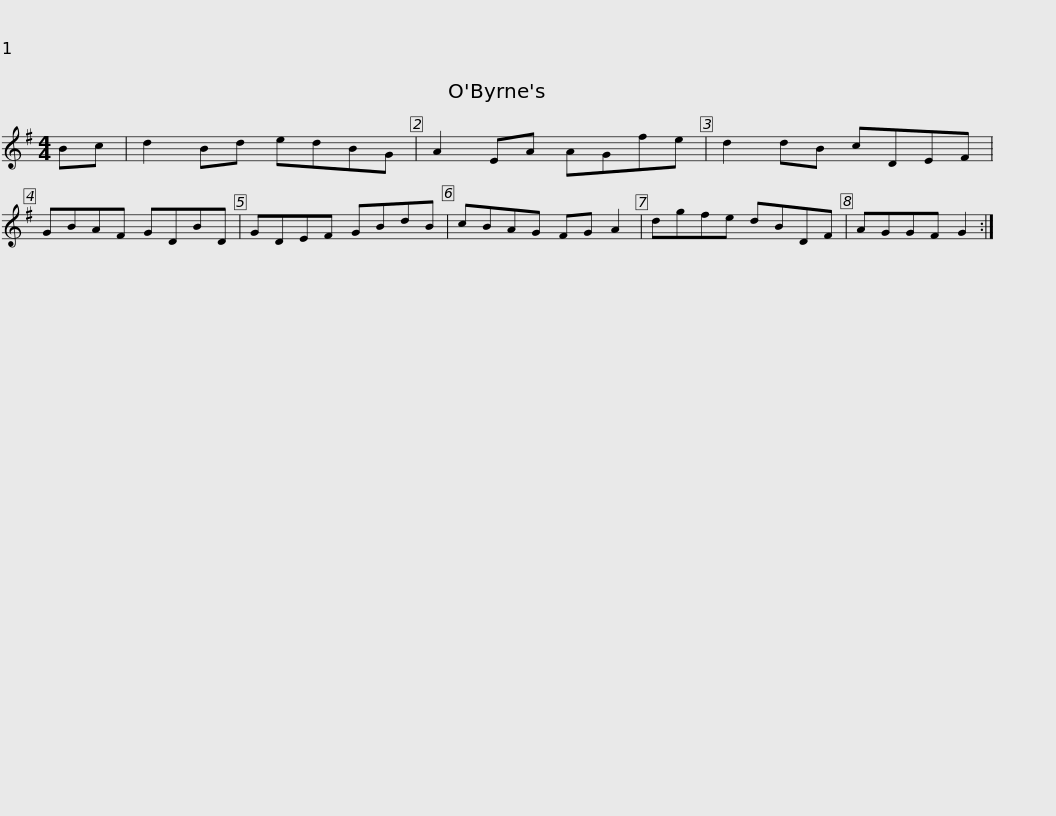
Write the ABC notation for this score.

X:1
L:1/8
M:4/4
I:linebreak $
K:G
V:1 treble
V:1
 Bc | d2 Bd edBG | A2 EA AGfe | d2 dB cDEF | GBAF GDBD | %5
 GDEF GBdB |$ cBAG FG A2 | dgfe dBDF | AGGF G2 :| %9
